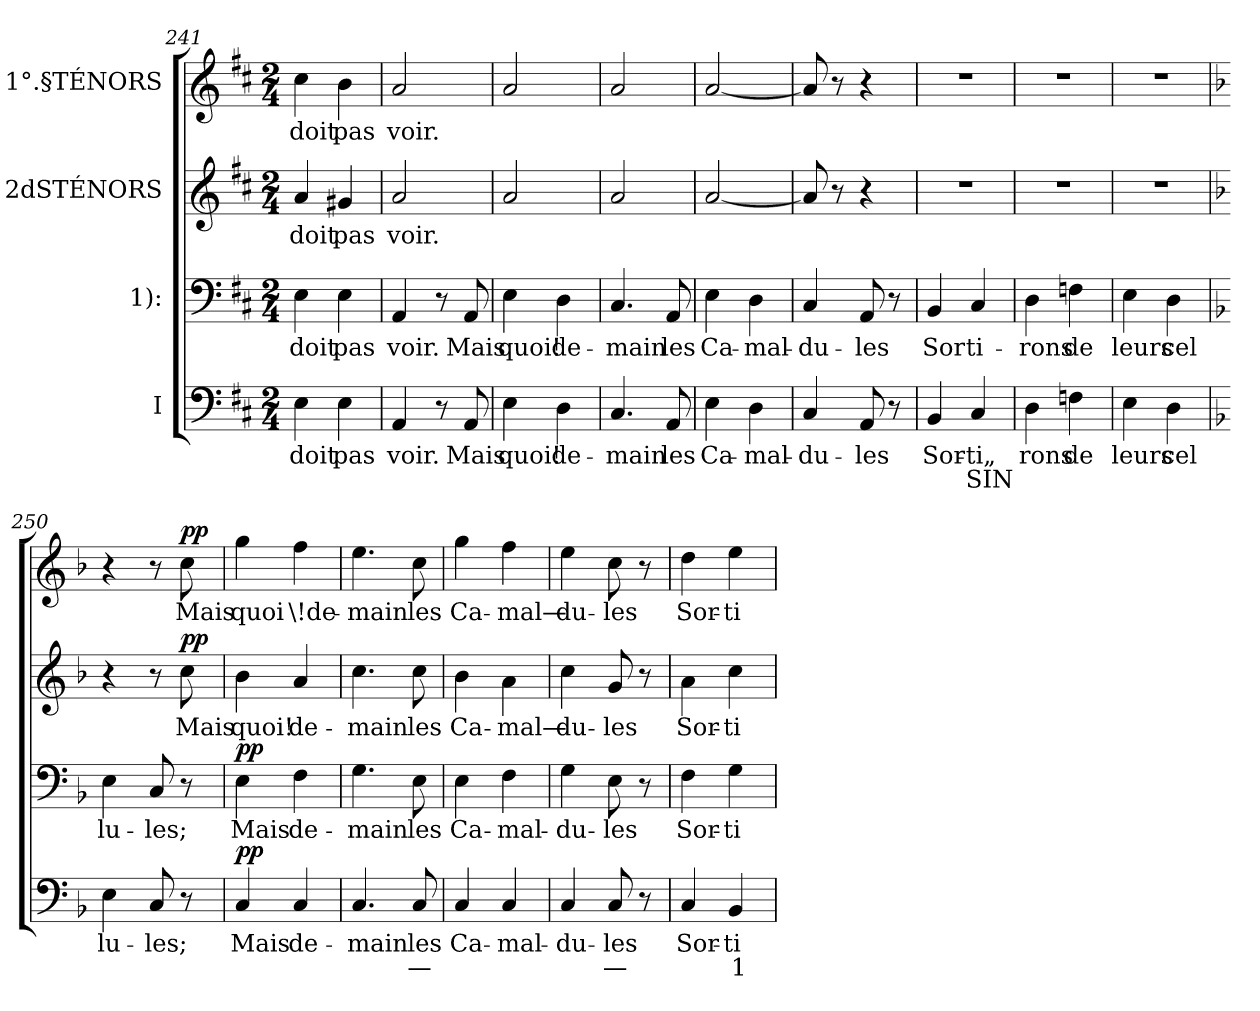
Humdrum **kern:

**kern	**text	**text	**dynam	**kern	**text	**dynam	**kern	**text	**dynam	**kern	**text	**dynam
*part4	*part4	*part4	*part4	*part3	*part3	*part3	*part2	*part2	*part2	*part1	*part1	*part1
*staff4	*staff4	*staff4	*staff4	*staff3	*staff3	*staff3	*staff2	*staff2	*staff2	*staff1	*staff1	*staff1
*I"I	*	*	*	*I"1):	*	*	*I"2dSTÉNORS	*	*	*I"1°.§TÉNORS	*	*
*clefF4	*	*	*	*clefF4	*	*	*clefG2	*	*	*clefG2	*	*
*k[f#c#]	*	*	*	*k[f#c#]	*	*	*k[f#c#]	*	*	*k[f#c#]	*	*
*M2/4	*	*	*	*M2/4	*	*	*M2/4	*	*	*M2/4	*	*
=241	=241	=241	=241	=241	=241	=241	=241	=241	=241	=241	=241	=241
4Ei\	doit	.	.	4Ei\	doit	.	4ai/	doit	.	4cc#i\	doit	.
4Ei\	pas	.	.	4Ei\	pas	.	4g#Xi/	pas	.	4bi\	pas	.
=242	=242	=242	=242	=242	=242	=242	=242	=242	=242	=242	=242	=242
4AAi/	voir.	.	.	4AAi/	voir.	.	2ai/	voir.	.	2ai/	voir.	.
8r	.	.	.	8r	.	.	.	.	.	.	.	.
8AAi/	Mais	.	.	8AAi/	Mais	.	.	.	.	.	.	.
=243	=243	=243	=243	=243	=243	=243	=243	=243	=243	=243	=243	=243
4Ei\	quoi!	.	.	4Ei\	quoi!	.	2ai/	.	.	2ai/	.	.
4Di\	de-	.	.	4Di\	de-	.	.	.	.	.	.	.
=244	=244	=244	=244	=244	=244	=244	=244	=244	=244	=244	=244	=244
4.C#i/	main	.	.	4.C#i/	main	.	2ai/	.	.	2ai/	.	.
8AAi/	les	.	.	8AAi/	les	.	.	.	.	.	.	.
!!LO:LB:g=z
=245	=245	=245	=245	=245	=245	=245	=245	=245	=245	=245	=245	=245
4Ei\	Сa-	.	.	4Ei\	Ca-	.	[2ai/	.	.	[2ai/	.	.
4Di\	mal-	.	.	4Di\	mal-	.	.	.	.	.	.	.
=246	=246	=246	=246	=246	=246	=246	=246	=246	=246	=246	=246	=246
4C#i/	du-	.	.	4C#i/	du-	.	8ai/]	.	.	8ai/]	.	.
.	.	.	.	.	.	.	8r	.	.	8r	.	.
8AAi/	les	.	.	8AAi/	les	.	4r	.	.	4r	.	.
8r	.	.	.	8r	.	.	.	.	.	.	.	.
=247	=247	=247	=247	=247	=247	=247	=247	=247	=247	=247	=247	=247
4BBi/	Sor-	.	.	4BBi/	Sor	.	2r	.	.	2r	.	.
4C#i/	ti„	SIN	.	4C#i/	ti-	.	.	.	.	.	.	.
=248	=248	=248	=248	=248	=248	=248	=248	=248	=248	=248	=248	=248
4Di\	rons	.	.	4Di\	rons	.	2r	.	.	2r	.	.
4Fni\	de	.	.	4Fni\	de	.	.	.	.	.	.	.
=249	=249	=249	=249	=249	=249	=249	=249	=249	=249	=249	=249	=249
4Ei\	leurs	.	.	4Ei\	leurs	.	2r	.	.	2r	.	.
4Di\	cel	.	.	4Di\	cel	.	.	.	.	.	.	.
=250	=250	=250	=250	=250	=250	=250	=250	=250	=250	=250	=250	=250
*k[b-]	*	*	*	*k[b-]	*	*	*k[b-]	*	*	*k[b-]	*	*
4Ei\	lu-	.	.	4Ei\	lu-	.	4r	.	.	4r	.	.
8Ci/	les;	.	.	8Ci/	les;	.	8r	.	.	8r	.	.
!	!	!	!	!	!	!	!	!	!LO:DY:a	!	!	!LO:DY:a
8r	.	.	.	8r	.	.	8cci\	Mais	pp	8cci\	Mais	pp
=251	=251	=251	=251	=251	=251	=251	=251	=251	=251	=251	=251	=251
!	!	!	!LO:DY:a	!	!	!LO:DY:a	!	!	!	!	!	!
4Ci/	Mais	.	pp	4Ei\	Mais	pp	4b-i\	quoi!	.	4ggi\	quoi	.
4Ci/	de-	.	.	4Fi\	de-	.	4ai/	de-	.	4ffi\	\!de-	.
!!LO:PB:g=z
=252	=252	=252	=252	=252	=252	=252	=252	=252	=252	=252	=252	=252
4.Ci/	main	.	.	4.Gi\	main	.	4.cci\	main	.	4.eei\	main	.
8Ci/	les	—	.	8Ei\	les	.	8cci\	les	.	8cci\	les	.
=253	=253	=253	=253	=253	=253	=253	=253	=253	=253	=253	=253	=253
4Ci/	Ca-	.	.	4Ei\	Cа-	.	4b-i\	Cа-	.	4ggi\	Ca-	.
4Ci/	mal-	.	.	4Fi\	mal-	.	4ai\	mal—	.	4ffi\	mal—	.
=254	=254	=254	=254	=254	=254	=254	=254	=254	=254	=254	=254	=254
4Ci/	du-	.	.	4Gi\	du-	.	4cci\	du-	.	4eei\	du-	.
8Ci/	les	—	.	8Ei\	les	.	8gi/	les	.	8cci\	les	.
8r	.	.	.	8r	.	.	8r	.	.	8r	.	.
=255	=255	=255	=255	=255	=255	=255	=255	=255	=255	=255	=255	=255
4Ci/	Sor-	.	.	4Fi\	Sor-	.	4ai\	Sor-	.	4ddi\	Sor-	.
4BB-i/	ti-	1	.	4Gi\	ti-	.	4cci\	ti-	.	4eei\	ti-	.
=	=	=	=	=	=	=	=	=	=	=	=	=
*-	*-	*-	*-	*-	*-	*-	*-	*-	*-	*-	*-	*-
